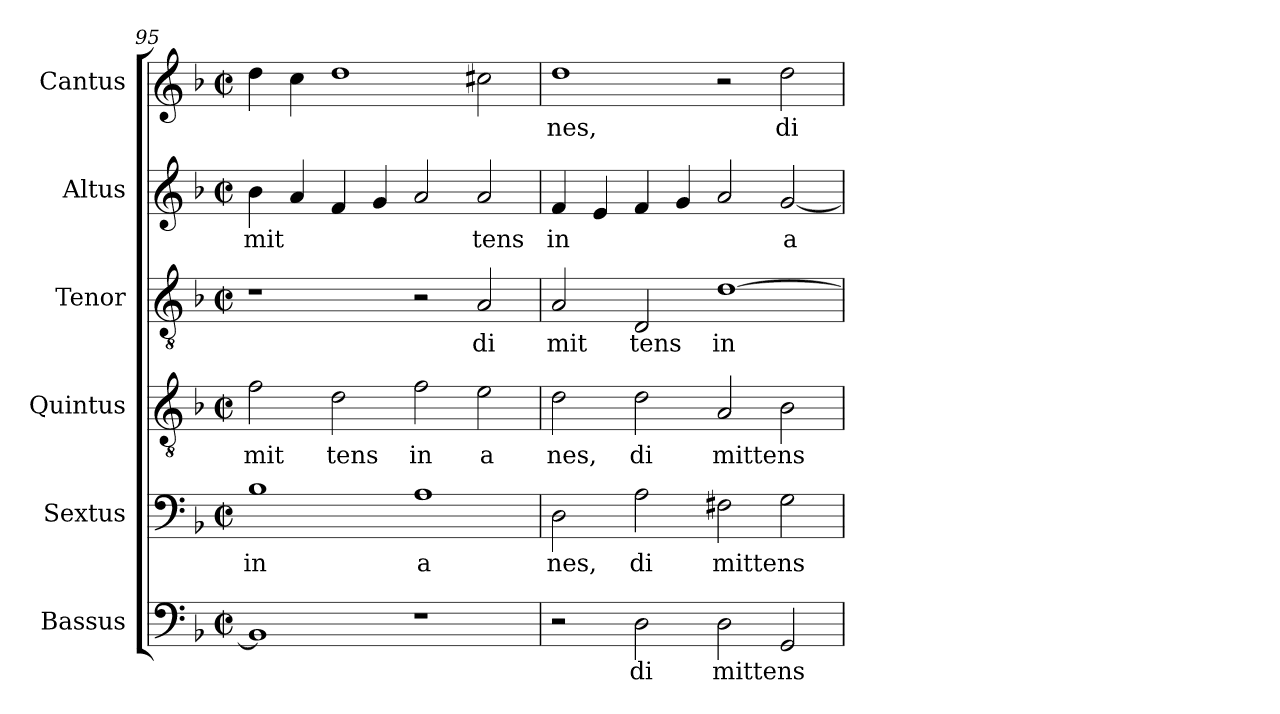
**kern	**text	**kern	**text	**kern	**text	**kern	**text	**kern	**text	**kern	**text
*part6	*part6	*part5	*part5	*part4	*part4	*part3	*part3	*part2	*part2	*part1	*part1
*staff6	*staff6	*staff5	*staff5	*staff4	*staff4	*staff3	*staff3	*staff2	*staff2	*staff1	*staff1
*I"Bassus	*	*I"Sextus	*	*I"Quintus	*	*I"Tenor	*	*I"Altus	*	*I"Cantus	*
*clefF4	*	*clefF4	*	*clefGv2	*	*clefGv2	*	*clefG2	*	*clefG2	*
*k[b-]	*	*k[b-]	*	*k[b-]	*	*k[b-]	*	*k[b-]	*	*k[b-]	*
*F:	*	*F:	*	*F:	*	*F:	*	*F:	*	*F:	*
*M2/2	*	*M2/2	*	*M2/2	*	*M2/2	*	*M2/2	*	*M2/2	*
*met(c|)	*	*met(c|)	*	*met(c|)	*	*met(c|)	*	*met(c|)	*	*met(c|)	*
=95	=95	=95	=95	=95	=95	=95	=95	=95	=95	=95	=95
!	!LO:LY:b:cj	!	!LO:LY:b:cj	!	!LO:LY:b:cj	!	!	!	!LO:LY:b:cj	!	!LO:LY:b:cj
1BB-]	.	1B-	in	2f\	mit	1r	.	4b-\	mit	4dd\	.
!	!	!	!	!	!	!	!	!	!LO:LY:b:cj	!	!LO:LY:b:cj
.	.	.	.	.	.	.	.	4a/	.	4cc\	.
!	!	!	!	!	!LO:LY:b:cj	!	!	!	!LO:LY:b:cj	!	!LO:LY:b:cj
.	.	.	.	2d\	tens	.	.	4f/	.	1dd	.
!	!	!	!	!	!	!	!	!	!LO:LY:b:cj	!	!
.	.	.	.	.	.	.	.	4g/	.	.	.
!	!	!	!LO:LY:b:cj	!	!LO:LY:b:cj	!	!	!	!LO:LY:b:cj	!	!
1r	.	1A	a	2f\	in	2r	.	2a/	.	.	.
!	!	!	!	!	!LO:LY:b:cj	!	!LO:LY:b:cj	!	!LO:LY:b:cj	!	!LO:LY:b:cj
.	.	.	.	2e\	a	2A/	di	2a/	tens	2cc#\	.
=96	=96	=96	=96	=96	=96	=96	=96	=96	=96	=96	=96
!	!	!	!LO:LY:b:cj	!	!LO:LY:b:cj	!	!LO:LY:b:cj	!	!LO:LY:b:cj	!	!LO:LY:b:cj
2r	.	2D\	nes,	2d\	nes,	2A/	mit	4f/	in	1dd	nes,
!	!	!	!	!	!	!	!	!	!LO:LY:b:cj	!	!
.	.	.	.	.	.	.	.	4e/	.	.	.
!	!LO:LY:b:cj	!	!LO:LY:b:cj	!	!LO:LY:b:cj	!	!LO:LY:b:cj	!	!LO:LY:b:cj	!	!
2D\	di	2A\	di	2d\	di	2D/	tens	4f/	.	.	.
!	!	!	!	!	!	!	!	!	!LO:LY:b:cj	!	!
.	.	.	.	.	.	.	.	4g/	.	.	.
!	!LO:LY:b:cj	!	!LO:LY:b:cj	!	!LO:LY:b:cj	!	!LO:LY:b:cj	!	!LO:LY:b:cj	!	!
2D\	mittens	2F#X\	mittens	2A/	mittens	[>1d	in	2a/	.	2r	.
!	!LO:LY:b:cj	!	!LO:LY:b:cj	!	!LO:LY:b:cj	!	!	!	!LO:LY:b:cj	!	!LO:LY:b:cj
2GG/	.	2G\	.	2B-\	.	.	.	[<2g/	a	2dd\	di
=	=	=	=	=	=	=	=	=	=	=	=
*-	*-	*-	*-	*-	*-	*-	*-	*-	*-	*-	*-
